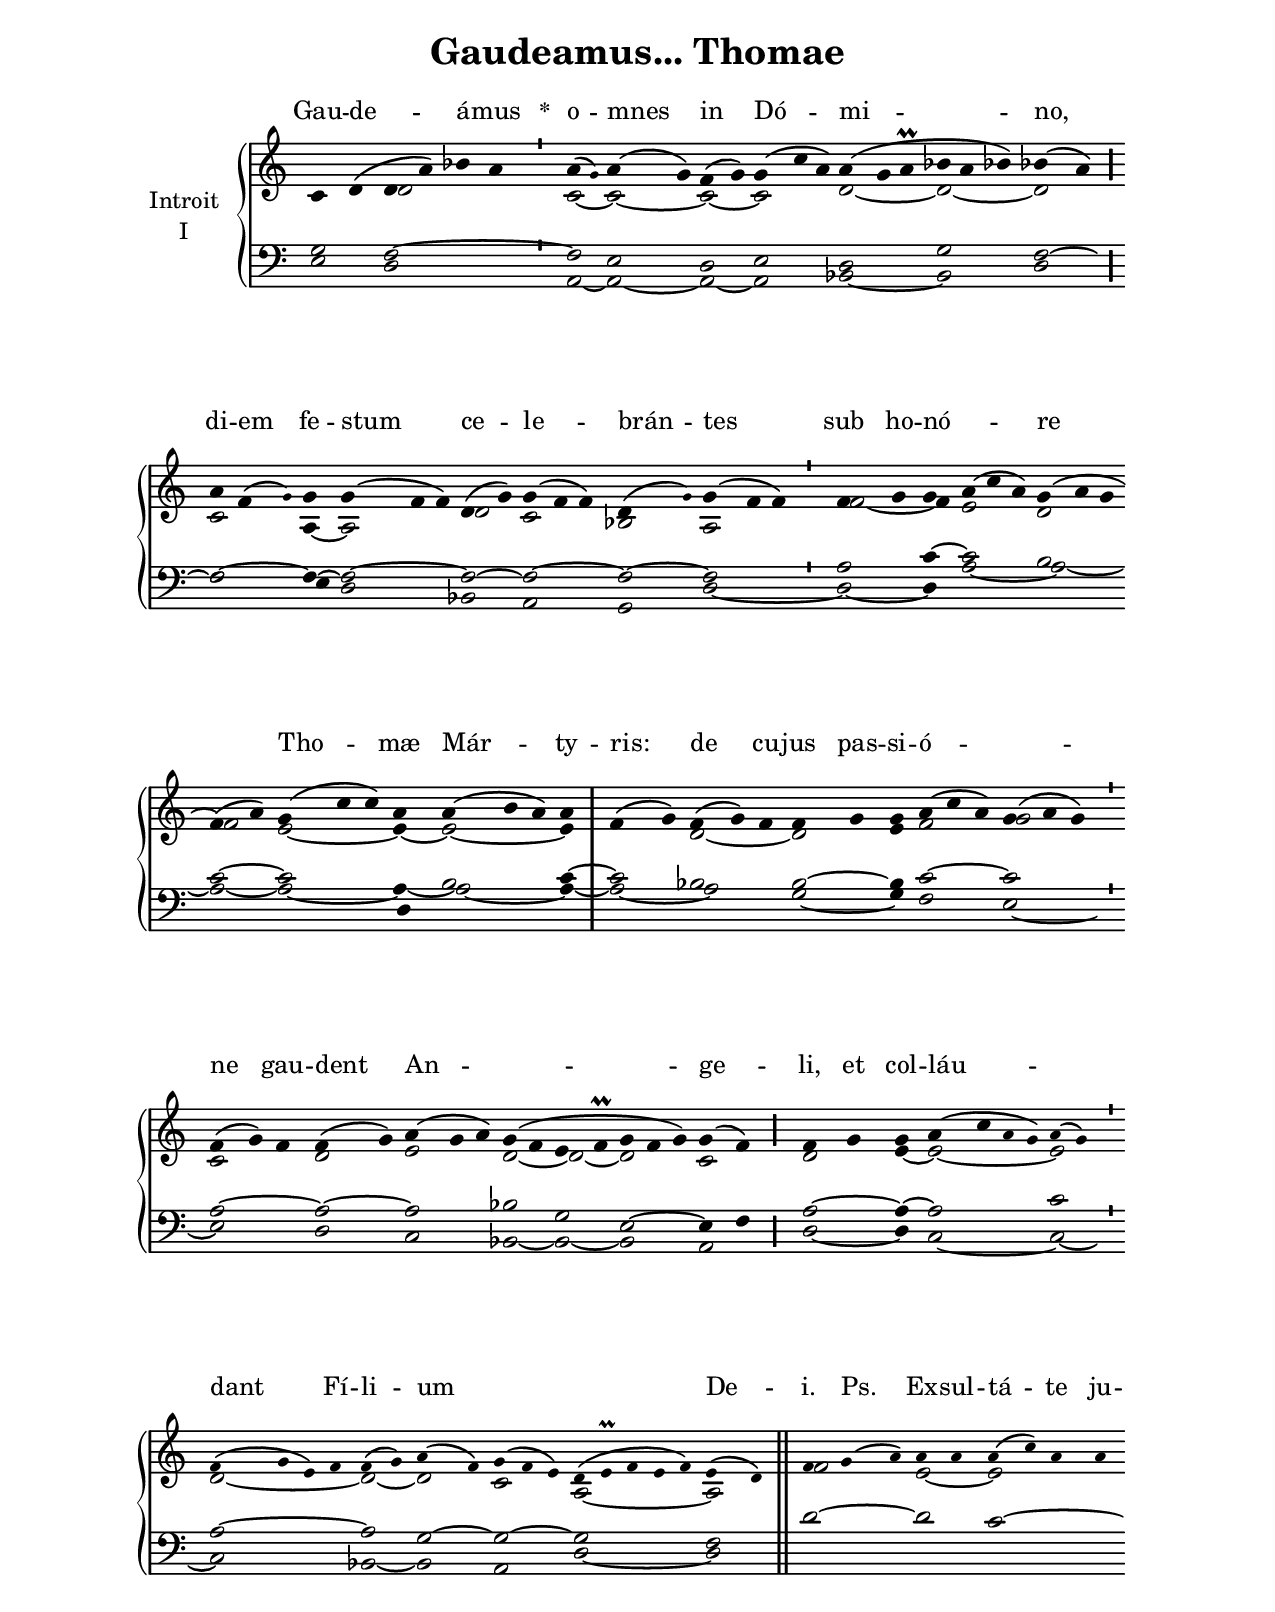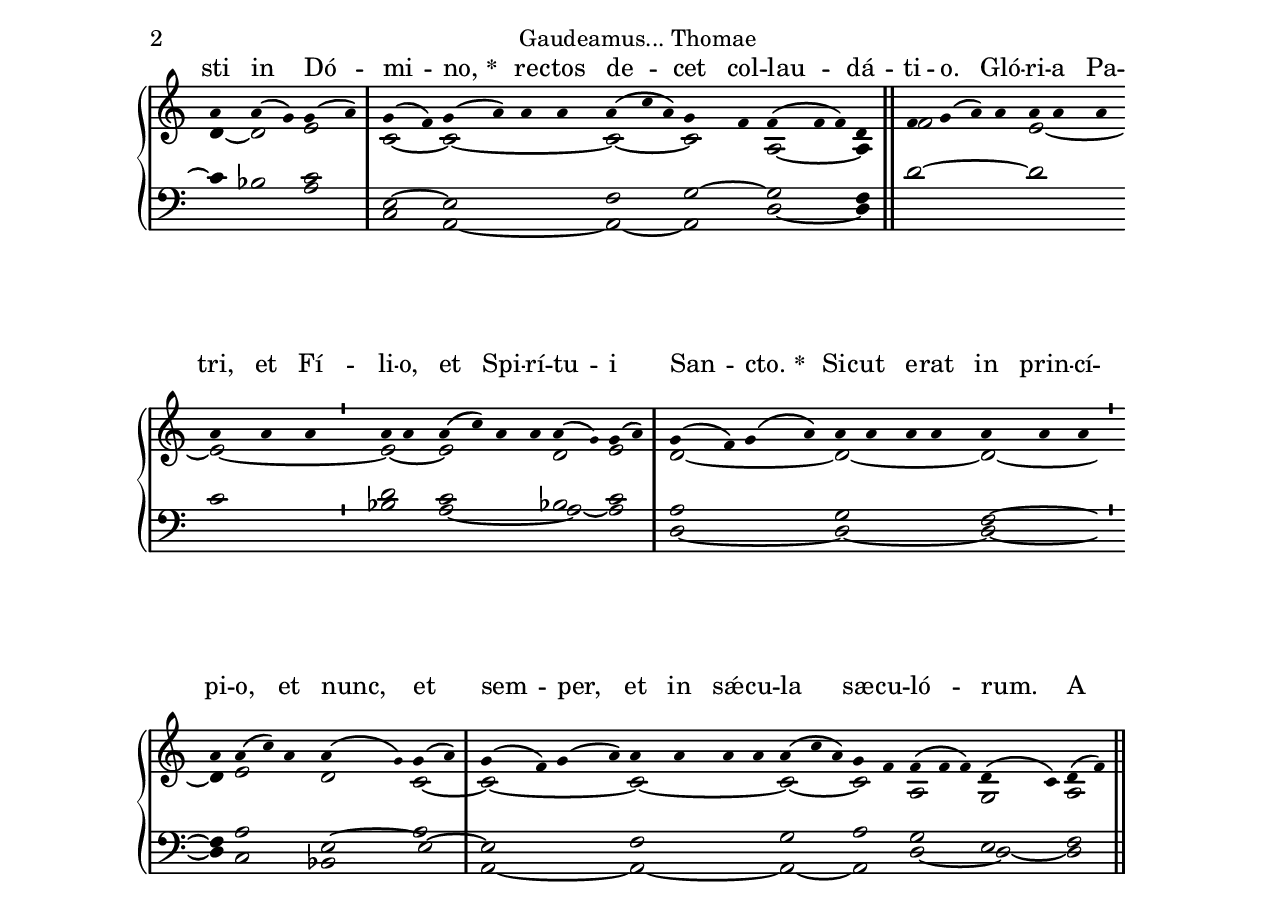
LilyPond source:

\version "2.18"
\include "gregorian.ly"
\include "noh2.ily"


%Page reference: page i.82
%(volume.page)

global = {
 \key d \dorian
 \cadenzaOn 
}

\header {
  title = \markup \center-column {"Gaudeamus... Thomae" \vspace #1 }
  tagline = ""
  composer = ""
}

\paper {
 #(include-special-characters)
  oddHeaderMarkup = \markup \fill-line {
    \line {}
    \center-column {
      \on-the-fly #first-page     " "
      \on-the-fly #not-first-page "Gaudeamus... Thomae"
    }
    \line { \on-the-fly #print-page-number-check-first \fromproperty #'page:page-number-string }
  }
  evenHeaderMarkup = \markup \fill-line {
    \line { \on-the-fly #print-page-number-check-first \fromproperty #'page:page-number-string }
    \center-column { "Gaudeamus... Thomae" }
    \line {}
  }
}

chantText = \lyricmode {
Gau -- de -- á -- mus 
\set stanza = " * " o -- mnes in Dó -- mi -- no, 
di -- em fe -- stum ce -- le -- brán -- tes sub ho -- nó -- _ re Tho -- mæ Már -- ty -- ris: 
de cu -- jus pas -- si -- ó -- _ ne gau -- dent An -- _ ge -- li, 
et col -- láu -- _ dant Fí -- li -- um _ _ De -- i. Ps. 
Ex -- sul -- tá -- te ju -- sti in Dó -- mi -- no, 
\set stanza = " * " 
re -- ctos de -- cet col -- lau -- dá -- ti -- o. 
Gló -- ri -- a Pa -- tri, et Fí -- li -- o, et Spi -- rí -- tu -- i San -- cto. 
\set stanza = " * " 
Sic -- ut e -- rat in prin -- cí -- pi -- o, et nunc, et sem -- per, 
et in sǽ -- cu -- la sæ -- cu -- ló -- rum. A -- men. _ }

chantMusic = {
\tieDown   c'4 d'4  ( d'4 a'4) bes'4 a'4 \divisioMinima
 a'4 ( \once \tweak #'font-size #-4 g' ) a'4 ( g'4) f'4 ( g'4) g'4 ( c''4 a'4)  a'4 ( g'4 a'\prall bes'4 a'4 bes'4) bes'4 ( a'4) \divisioMaior \forceBreak

 a'4 f'4 ( \once \tweak #'font-size #-4 g' ) g'4 g'4 ( f'4 f'4) d'4 ( g'4) g'4 ( f'4 f'4) d'4 ( \once \tweak #'font-size #-4 g' ) g'4 ( f'4 f'4) \divisioMinima
 f'4 g'4 g'4 a'4 ( c''4 a'4) g'4 ( a'4 g'4 \forceBreak
) f'4 ( a'4) g'4 ( c''4 c''4) a'4 a'4 ( b'4 a'4) a'4 \divisioMaxima
 f'4 ( g'4) f'4 ( g'4) f'4 f'4 g'4 g'4 a'4 ( c''4 a'4) g'4 ( a'4 g'4) \divisioMinima \forceBreak

 f'4 ( g'4) f'4 f'4 ( g'4) a'4 ( g'4 a'4) g'4 ( f'4 e'4 f'\prall g'4 f'4 g'4) g'4 ( f'4) \divisioMaior
 f'4 g'4 g'4 a'4 ( c''4 \tiny a' g' 4) a'4 ( g'4) \divisioMinima \forceBreak

 f'4 ( g'4 e'4) f'4 f'4 ( g'4) a'4 ( f'4) g'4 ( f'4 e'4) d'4 ( e'\prall f'4 e'4 f'4) e'4 ( d'4) \finalis
 f'4 g'4 ( a'4) a'4 a'4 a'4 ( c''4) a'4 a'4 \forceBreak
 a'4 a'4 ( g'4) g'4 ( a'4) \divisioMaxima
 g'4 ( f'4) g'4 ( a'4) a'4 a'4 a'4 ( c''4 a'4) g'4 f'4 f'4 ( f'4 f'4) d'4 \finalis
  f'4 g'4 ( a'4) a'4 a'4 a'4 a'4 \forceBreak
 a'4 a'4 a'4 \divisioMinima
 a'4 a'4 a'4 ( c''4) a'4 a'4 a'4 ( \once \tweak #'font-size #-4 g' ) g'4 ( a'4) \divisioMaxima
 g'4 ( f'4) g'4 ( a'4) a'4 a'4 a'4 a'4 a'4 a'4 a'4 \divisioMinima \forceBreak

 a'4 a'4 ( c''4) a'4 a'4 ( \once \tweak #'font-size #-4 g' ) g'4 ( a'4) \divisioMaxima
 g'4 ( f'4) g'4 ( a'4) a'4 a'4 a'4 a'4 a'4 ( c''4 a'4) g'4 f'4 f'4 ( f'4 f'4) d'4 ( c'4) d'4 ( f'4) \finalis

}

altoMusic = {
r2 d'2*4/2 \divisioMinima
c'2 ~ c'2 ~ c'2 ~ c'2*3/2 d'2*3/2 ~ d'2*3/2 ~ d'2 \divisioMaior
c'2*3/2 a4 ~ a2*3/2 d'2 c'2*3/2 bes2 a2*3/2 \divisioMinima
f'2 ~ f'4 e'2*3/2 d'2*3/2 f'2 e'2*3/2 ~ e'4 ~ e'2*3/2 ~ e'4 \divisioMaxima
r2 d'2*3/2 ~ d'2 e'4 f'2*3/2 g'2*3/2 \divisioMinima
c'2*3/2 d'2 e'2*3/2 d'2 ~ d'2 ~ d'2*3/2 c'2 \divisioMaior
d'2 e'4 ~ e'2*4/2 ~ e'2 \divisioMinima
d'2*4/2 ~ d'2 ~ d'2 c'2*3/2 a2*5/2 ~ a2 \finalis
f'2*3/2 e'2 ~ e'2*4/2 d'4 ~ d'2 e'2 \divisioMaxima
c'2 ~ c'2*4/2 ~ c'2*3/2 ~ c'2 a2*3/2 ~ a4 f'2*4/2 e'2*3/2 ~ e'2*3/2 ~ \divisioMinima
e'2 ~ e'2*4/2 d'2 e'2 \divisioMaxima
d'2*4/2 ~ d'2*4/2 ~ d'2*3/2 ~ \divisioMinima
d'4 e'2*3/2 d'2 c'2 ~ \divisioMaxima
c'2*4/2 ~ c'2*4/2 ~ c'2*3/2 ~ c'2 a2*3/2 g2 a2 \finalis
}

tenorMusic = {
g2 f2*4/2 ~ \divisioMinima
f2 e2 d2 e2*3/2 d2*3/2 g2*3/2 f2 ~ \divisioMaior
f2*3/2 ~ f4 ~ f2*3/2 ~ f2 ~ f2*3/2 ~ f2 ~ f2*3/2 \divisioMinima
a2 c'4 ~ c'2*3/2 b2*3/2 c'2 ~ c'2*3/2 d4 b2*3/2 c'4 ~ \divisioMaxima
c'2 bes2*3/2 b2 ~ b4 c'2*3/2 ~ c'2*3/2 \divisioMinima
a2*3/2 ~ a2 ~ a2*3/2 bes2 g2 e2*3/2 ~ e4 f4 \divisioMaior
a2 ~ a4 ~ a2*4/2 c'2 \divisioMinima
a2*4/2 ~ a2 g2 ~ g2*3/2 ~ g2*5/2 f2 \finalis
d'2*3/2 ~ d'2 c'2*4/2 ~ c'4 bes2 c'2 \divisioMaxima
e2 ~ e2*4/2 f2*3/2 g2 ~ g2*3/2 f4 d'2*4/2 ~ d'2*3/2 c'2*3/2 \divisioMinima
d'2 c'2*4/2 bes2 c'2 \divisioMaxima
a2*4/2 g2*4/2 f2*3/2 ~ \divisioMinima
f4 a2*3/2 e2 ~ e2 ~ \divisioMaxima
e2*4/2 f2*4/2 g2*3/2 a2 g2*3/2 e2 f2 \finalis
}

bassMusic = {
e2 d2*4/2 \divisioMinima
a,2 ~ a,2 ~ a,2 ~ a,2*3/2 bes,2*3/2 ~ bes,2*3/2 d2 \divisioMaior
f2*3/2 e4 d2*3/2 bes,2 a,2*3/2 g,2 d2*3/2 ~ \divisioMinima
d2 ~ d4 a2*3/2 ~ a2*3/2 ~ a2 ~ a2*3/2 ~ a4 ~ a2*3/2 ~ a4 ~ \divisioMaxima
a2 ~ a2*3/2 g2 ~ g4 f2*3/2 e2*3/2 ~ \divisioMinima
e2*3/2 d2 c2*3/2 bes,2 ~ bes,2 ~ bes,2*3/2 a,2 \divisioMaior
d2 ~ d4 c2*4/2 ~ c2 ~ \divisioMinima
c2*4/2 bes,2 ~ bes,2 a,2*3/2 d2*5/2 ~ d2 \finalis
r2*12/2 a2 \divisioMaxima
c2 a,2*4/2 ~ a,2*3/2 ~ a,2 d2*3/2 ~ d4 r2*10/2 \divisioMinima
bes2 a2*4/2 ~ a2 ~ a2 \divisioMaxima
d2*4/2 ~ d2*4/2 ~ d2*3/2 ~ \divisioMinima
d4 c2*3/2 bes,2 a2 \divisioMaxima
a,2*4/2 ~ a,2*4/2 ~ a,2*3/2 ~ a,2 d2*3/2 ~ d2 ~ d2 \finalis
}

voiceLines = {
\voiceLineStyle


}

\score{
  <<
    \new GrandStaff <<
      \set GrandStaff.autoBeaming = ##f
      \set GrandStaff.instrumentName = \markup \center-column {
        "Introit"
        "I"
      }
      \new Staff = up <<
        \new Voice = "chant" {
          \voiceOne \global \chantMusic
        }
        \new Voice {
          \voiceTwo \global \altoMusic
        }
      >>

      \new Staff = down <<
        \clef bass
        \new Voice {
          \voiceOne \global \tenorMusic
        }
        \new Voice {
          \voiceTwo \global \bassMusic
        }
	\new Voice {
        \voiceThree \global \voiceLines
        }
      >>
    >>
    \new Lyrics \lyricsto chant {
      \chantText
    }
  >>
  \layout{
  }
  \midi{
    \tempo 4 = 125
  }
}
